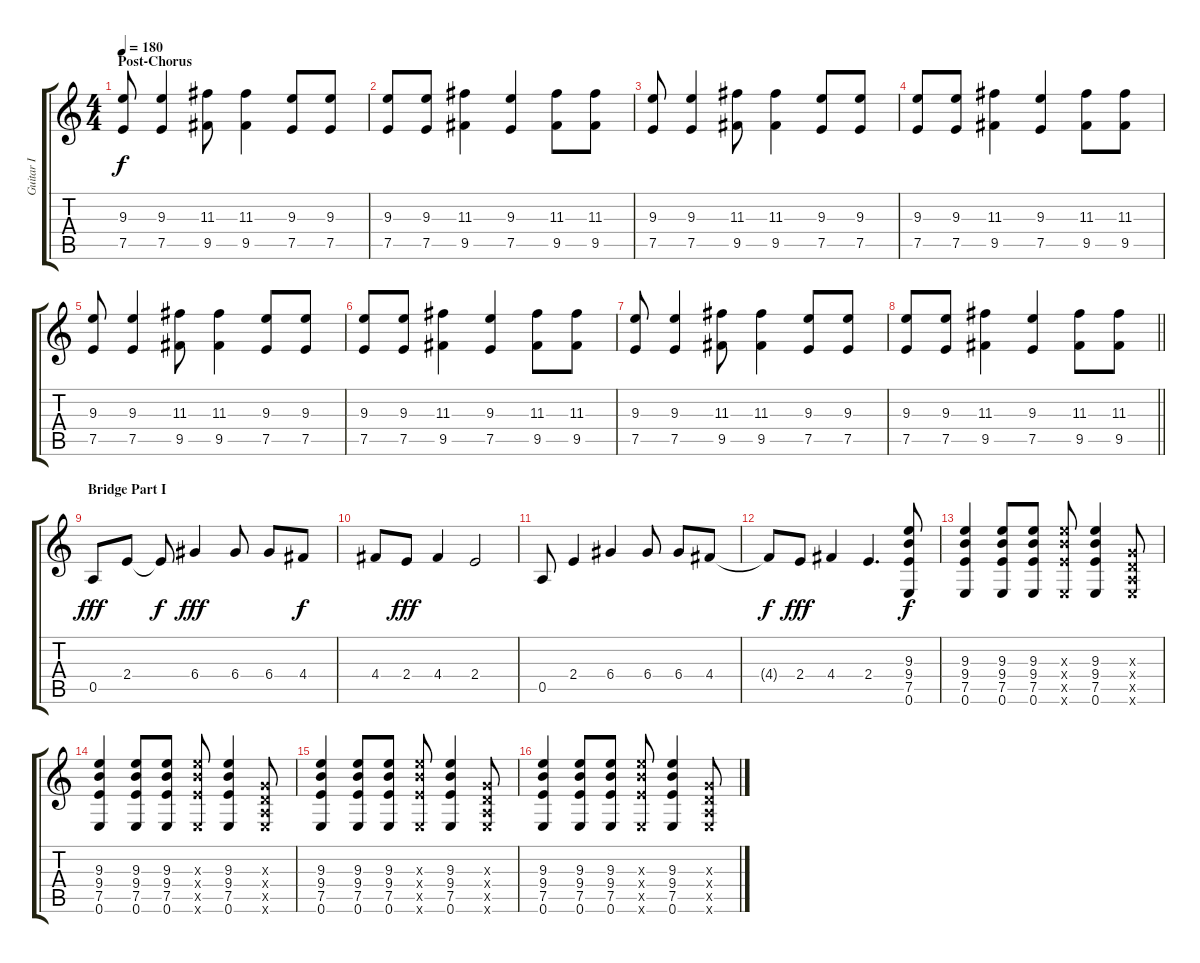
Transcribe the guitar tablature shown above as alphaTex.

\track ("Guitar I" "Guitar I") {instrument distortionguitar}
\staff {score tabs}
\tuning (E4 B3 G3 D3 A2 E2) {hide}
\ts (4 4)
\section ("" "Post-Chorus")
\tempo 180
\clef g2
\ks c
(9.3 7.5).8{dy f} (9.3 7.5).4 (11.3 9.5).8 (11.3 9.5).4 (9.3 7.5).8 (9.3 7.5).8 |
(9.3 7.5).8 (9.3 7.5).8 (11.3 9.5).4 (9.3 7.5).4 (11.3 9.5).8 (11.3 9.5).8 |
(9.3 7.5).8 (9.3 7.5).4 (11.3 9.5).8 (11.3 9.5).4 (9.3 7.5).8 (9.3 7.5).8 |
(9.3 7.5).8 (9.3 7.5).8 (11.3 9.5).4 (9.3 7.5).4 (11.3 9.5).8 (11.3 9.5).8 |
(9.3 7.5).8 (9.3 7.5).4 (11.3 9.5).8 (11.3 9.5).4 (9.3 7.5).8 (9.3 7.5).8 |
(9.3 7.5).8 (9.3 7.5).8 (11.3 9.5).4 (9.3 7.5).4 (11.3 9.5).8 (11.3 9.5).8 |
(9.3 7.5).8 (9.3 7.5).4 (11.3 9.5).8 (11.3 9.5).4 (9.3 7.5).8 (9.3 7.5).8 |
\barLineRight lightlight
(9.3 7.5).8 (9.3 7.5).8 (11.3 9.5).4 (9.3 7.5).4 (11.3 9.5).8 (11.3 9.5).8 |
\section ("" "Bridge Part I")
0.5.8{dy fff instrument electricguitarmuted} 2.4.8 2.4{t}.8{dy f} 6.4.4{dy fff} 6.4.8 6.4.8 4.4.8{dy f} |
4.4.8 2.4.8{dy fff} 4.4.4 2.4.2 |
0.5.8 2.4.4 6.4.4 6.4.8 6.4.8 4.4.8 |
4.4{t}.8{dy f} 2.4.8{dy fff} 4.4.4 2.4.4{d} (9.3 9.4 7.5 0.6).8{dy f} |
(9.3 9.4 7.5 0.6).4{instrument distortionguitar} (9.3 9.4 7.5 0.6).8 (9.3 9.4 7.5 0.6).8 (9.3{x} 9.4{x} 7.5{x} 0.6{x}).8 (9.3 9.4 7.5 0.6).4 (0.3{x} 0.4{x} 0.5{x} 0.6{x}).8 |
(9.3 9.4 7.5 0.6).4 (9.3 9.4 7.5 0.6).8 (9.3 9.4 7.5 0.6).8 (9.3{x} 9.4{x} 7.5{x} 0.6{x}).8 (9.3 9.4 7.5 0.6).4 (0.3{x} 0.4{x} 0.5{x} 0.6{x}).8 |
(9.3 9.4 7.5 0.6).4{instrument distortionguitar} (9.3 9.4 7.5 0.6).8 (9.3 9.4 7.5 0.6).8 (9.3{x} 9.4{x} 7.5{x} 0.6{x}).8 (9.3 9.4 7.5 0.6).4 (0.3{x} 0.4{x} 0.5{x} 0.6{x}).8 |
(9.3 9.4 7.5 0.6).4 (9.3 9.4 7.5 0.6).8 (9.3 9.4 7.5 0.6).8 (9.3{x} 9.4{x} 7.5{x} 0.6{x}).8 (9.3 9.4 7.5 0.6).4 (0.3{x} 0.4{x} 0.5{x} 0.6{x}).8
